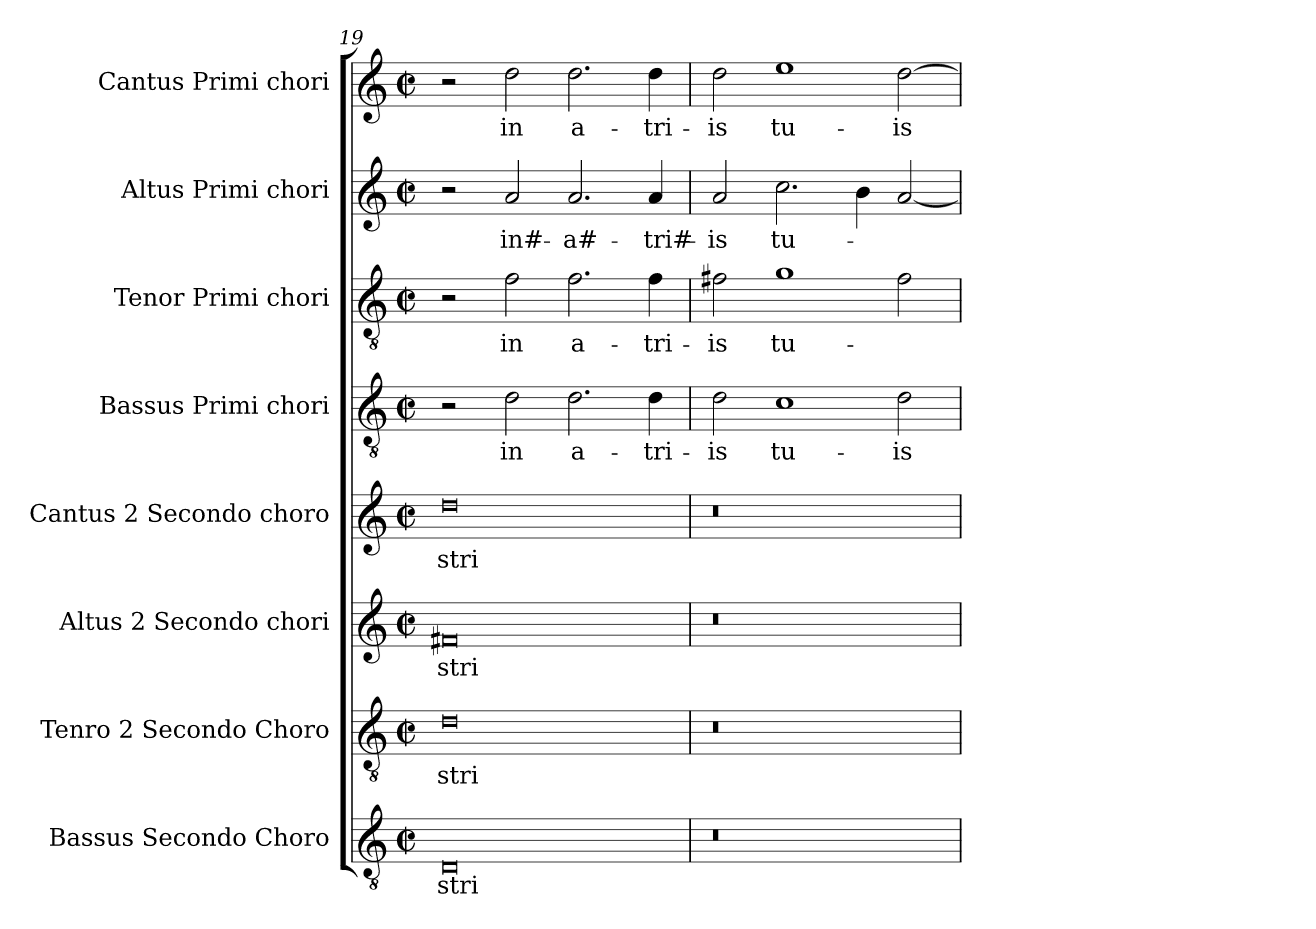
**kern	**text	**kern	**text	**kern	**text	**kern	**text	**kern	**text	**kern	**text	**kern	**text	**kern	**text
*part8	*part8	*part7	*part7	*part6	*part6	*part5	*part5	*part4	*part4	*part3	*part3	*part2	*part2	*part1	*part1
*staff8	*staff8	*staff7	*staff7	*staff6	*staff6	*staff5	*staff5	*staff4	*staff4	*staff3	*staff3	*staff2	*staff2	*staff1	*staff1
*I"Bassus  Secondo Choro	*	*I"Tenro 2  Secondo Choro	*	*I"Altus 2  Secondo chori	*	*I"Cantus 2  Secondo choro	*	*I"Bassus  Primi chori	*	*I"Tenor  Primi chori	*	*I"Altus  Primi chori	*	*I"Cantus  Primi chori	*
*I'Ch	*	*I'Ch	*	*I'Ch	*	*I'Ch	*	*I'Ch	*	*I'Ch	*	*I'Ch	*	*I'Ch	*
*clefGv2	*	*clefGv2	*	*clefG2	*	*clefG2	*	*clefGv2	*	*clefGv2	*	*clefG2	*	*clefG2	*
*M2/2	*	*M2/2	*	*M2/2	*	*M2/2	*	*M2/2	*	*M2/2	*	*M2/2	*	*M2/2	*
*met(c|)	*	*met(c|)	*	*met(c|)	*	*met(c|)	*	*met(c|)	*	*met(c|)	*	*met(c|)	*	*met(c|)	*
=19	=19	=19	=19	=19	=19	=19	=19	=19	=19	=19	=19	=19	=19	=19	=19
!	!LO:LY:b:cj	!	!LO:LY:b:cj	!	!LO:LY:b:cj	!	!LO:LY:b:cj	!	!	!	!	!	!	!	!
0D	-stri	0d	-stri	0f#X	-stri	0dd	-stri	2r	.	2r	.	2r	.	2r	.
!	!	!	!	!	!	!	!	!	!LO:LY:b:cj	!	!LO:LY:b:cj	!	!LO:LY:b:cj	!	!LO:LY:b:cj
.	.	.	.	.	.	.	.	2d\	in	2f\	in	2a/	in#-	2dd\	in
!	!	!	!	!	!	!	!	!	!LO:LY:b:cj	!	!LO:LY:b:cj	!	!LO:LY:b	!	!LO:LY:b:cj
.	.	.	.	.	.	.	.	2.d\	a-	2.f\	a-	2.a/	-a#-	2.dd\	a-
!	!	!	!	!	!	!	!	!	!LO:LY:b:cj	!	!LO:LY:b:cj	!	!LO:LY:b:cj	!	!LO:LY:b:cj
.	.	.	.	.	.	.	.	4d\	-tri-	4f\	-tri-	4a/	-tri#-	4dd\	-tri-
=20	=20	=20	=20	=20	=20	=20	=20	=20	=20	=20	=20	=20	=20	=20	=20
!	!	!	!	!	!	!	!	!	!LO:LY:b:cj	!	!LO:LY:b:cj	!	!LO:LY:b:cj	!	!LO:LY:b:cj
0r	.	0r	.	0r	.	0r	.	2d\	-is	2f#X\	-is	2a/	-is	2dd\	-is
!	!	!	!	!	!	!	!	!	!LO:LY:b:cj	!	!LO:LY:b:cj	!	!LO:LY:b:cj	!	!LO:LY:b:cj
.	.	.	.	.	.	.	.	1c	tu-	1g	tu-	2.cc\	tu-	1ee	tu-
.	.	.	.	.	.	.	.	.	.	.	.	4b\	.	.	.
!	!	!	!	!	!	!	!	!	!LO:LY:b:cj	!	!	!	!	!	!LO:LY:b:cj
.	.	.	.	.	.	.	.	2d\	-is	2f#\	.	[>2a/	.	[>2dd\	-is
=	=	=	=	=	=	=	=	=	=	=	=	=	=	=	=
*-	*-	*-	*-	*-	*-	*-	*-	*-	*-	*-	*-	*-	*-	*-	*-
